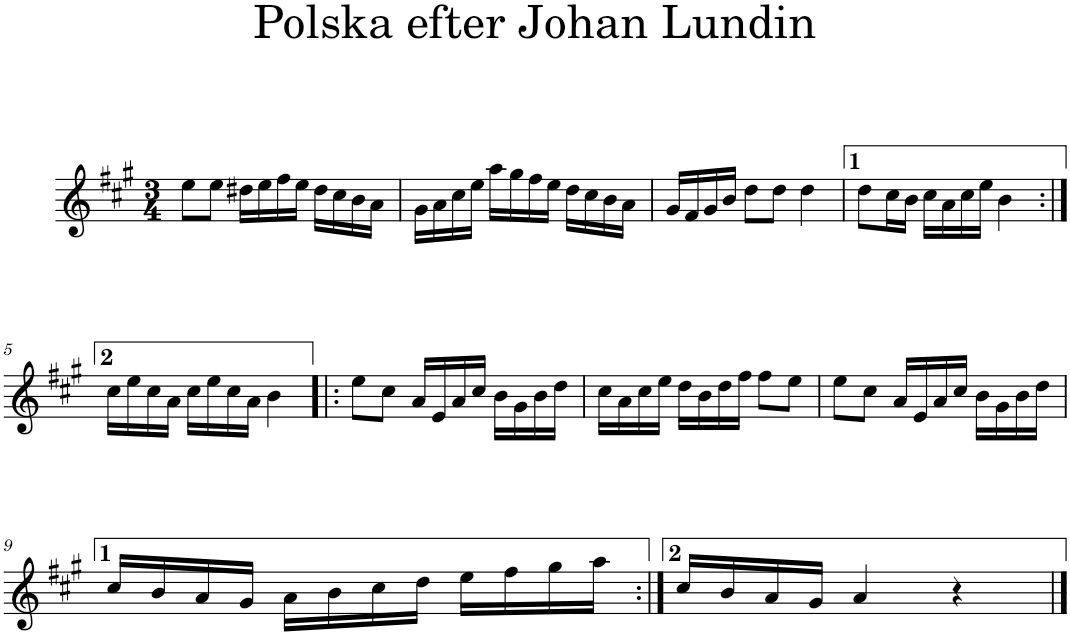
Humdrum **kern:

**kern
*part1
*staff1
*I"Piano
*I'Pno
*clefG2
*k[f#c#g#]
*A:
*M3/4
=1
8ee\L
8ee\J
16dd#X\LL
16ee\
16ff#\
16ee\JJ
16dd#\LL
16cc#\
16b\
16a\JJ
=2
16g#\LL
16a\
16cc#\
16ee\JJ
16aa\LL
16gg#\
16ff#\
16ee\JJ
16dd\LL
16cc#\
16b\
16a\JJ
=3
16g#/LL
16f#/
16g#/
16b/JJ
8dd\L
8dd\J
4dd\
=4
8dd\L
16cc#\L
16b\JJ
16cc#\LL
16a\
16cc#\
16ee\JJ
4b\
!!LO:LB:g=z
=5:|!
16cc#\LL
16ee\
16cc#\
16a\JJ
16cc#\LL
16ee\
16cc#\
16a\JJ
4b\
=6!|:
8ee\L
8cc#\J
16a/LL
16e/
16a/
16cc#/JJ
16b\LL
16g#\
16b\
16dd\JJ
=7
16cc#\LL
16a\
16cc#\
16ee\JJ
16dd\LL
16b\
16dd\
16ff#\JJ
8ff#\L
8ee\J
=8
8ee\L
8cc#\J
16a/LL
16e/
16a/
16cc#/JJ
16b\LL
16g#\
16b\
16dd\JJ
!!LO:LB:g=z
=9
16cc#/LL
16b/
16a/
16g#/JJ
16a\LL
16b\
16cc#\
16dd\JJ
16ee\LL
16ff#\
16gg#\
16aa\JJ
=10:|!
16cc#/LL
16b/
16a/
16g#/JJ
4a/
4r
==
*-
